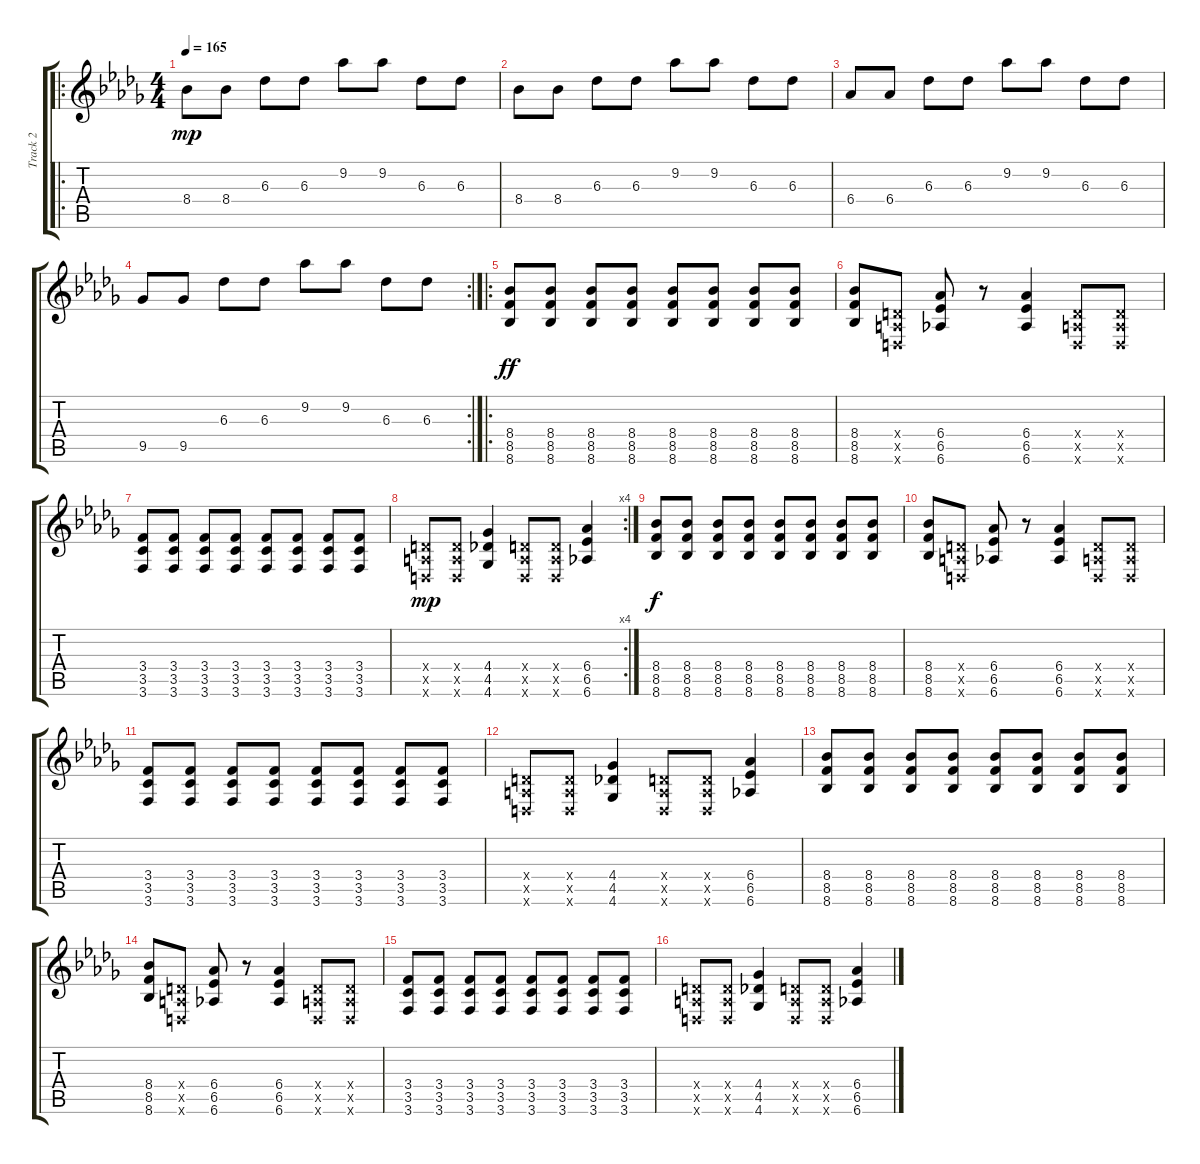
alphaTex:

\track ("Track 2" "Track 2") {instrument overdrivenguitar}
\staff {score tabs}
\tuning (E4 B3 G3 D3 A2 D2) {hide}
\ro
\ts (4 4)
\tempo 165
\clef g2
\ks db
8.4.8{dy mp} 8.4.8 6.3.8 6.3.8 9.2.8 9.2.8 6.3.8 6.3.8 |
8.4.8 8.4.8 6.3.8 6.3.8 9.2.8 9.2.8 6.3.8 6.3.8 |
6.4.8 6.4.8 6.3.8 6.3.8 9.2.8 9.2.8 6.3.8 6.3.8 |
\rc 2
9.5.8 9.5.8 6.3.8 6.3.8 9.2.8 9.2.8 6.3.8 6.3.8 |
\ro
(8.4 8.5 8.6).8{dy ff} (8.4 8.5 8.6).8 (8.4 8.5 8.6).8 (8.4 8.5 8.6).8 (8.4 8.5 8.6).8 (8.4 8.5 8.6).8 (8.4 8.5 8.6).8 (8.4 8.5 8.6).8 |
(8.4 8.5 8.6).8 (0.4{x} 0.5{x} 0.6{x}).8 (6.4 6.5 6.6).8 r.8 (6.4 6.5 6.6).4 (0.4{x} 0.5{x} 0.6{x}).8 (0.4{x} 0.5{x} 0.6{x}).8 |
(3.4 3.5 3.6).8 (3.4 3.5 3.6).8 (3.4 3.5 3.6).8 (3.4 3.5 3.6).8 (3.4 3.5 3.6).8 (3.4 3.5 3.6).8 (3.4 3.5 3.6).8 (3.4 3.5 3.6).8 |
\rc 4
(0.4{x} 0.5{x} 0.6{x}).8{dy mp} (0.4{x} 0.5{x} 0.6{x}).8 (4.4 4.5 4.6).4 (0.4{x} 0.5{x} 0.6{x}).8 (0.4{x} 0.5{x} 0.6{x}).8 (6.4 6.5 6.6).4 |
(8.4 8.5 8.6).8{dy f} (8.4 8.5 8.6).8 (8.4 8.5 8.6).8 (8.4 8.5 8.6).8 (8.4 8.5 8.6).8 (8.4 8.5 8.6).8 (8.4 8.5 8.6).8 (8.4 8.5 8.6).8 |
(8.4 8.5 8.6).8 (0.4{x} 0.5{x} 0.6{x}).8 (6.4 6.5 6.6).8 r.8 (6.4 6.5 6.6).4 (0.4{x} 0.5{x} 0.6{x}).8 (0.4{x} 0.5{x} 0.6{x}).8 |
(3.4 3.5 3.6).8 (3.4 3.5 3.6).8 (3.4 3.5 3.6).8 (3.4 3.5 3.6).8 (3.4 3.5 3.6).8 (3.4 3.5 3.6).8 (3.4 3.5 3.6).8 (3.4 3.5 3.6).8 |
(0.4{x} 0.5{x} 0.6{x}).8 (0.4{x} 0.5{x} 0.6{x}).8 (4.4 4.5 4.6).4 (0.4{x} 0.5{x} 0.6{x}).8 (0.4{x} 0.5{x} 0.6{x}).8 (6.4 6.5 6.6).4 |
(8.4 8.5 8.6).8 (8.4 8.5 8.6).8 (8.4 8.5 8.6).8 (8.4 8.5 8.6).8 (8.4 8.5 8.6).8 (8.4 8.5 8.6).8 (8.4 8.5 8.6).8 (8.4 8.5 8.6).8 |
(8.4 8.5 8.6).8 (0.4{x} 0.5{x} 0.6{x}).8 (6.4 6.5 6.6).8 r.8 (6.4 6.5 6.6).4 (0.4{x} 0.5{x} 0.6{x}).8 (0.4{x} 0.5{x} 0.6{x}).8 |
(3.4 3.5 3.6).8 (3.4 3.5 3.6).8 (3.4 3.5 3.6).8 (3.4 3.5 3.6).8 (3.4 3.5 3.6).8 (3.4 3.5 3.6).8 (3.4 3.5 3.6).8 (3.4 3.5 3.6).8 |
(0.4{x} 0.5{x} 0.6{x}).8 (0.4{x} 0.5{x} 0.6{x}).8 (4.4 4.5 4.6).4 (0.4{x} 0.5{x} 0.6{x}).8 (0.4{x} 0.5{x} 0.6{x}).8 (6.4 6.5 6.6).4
